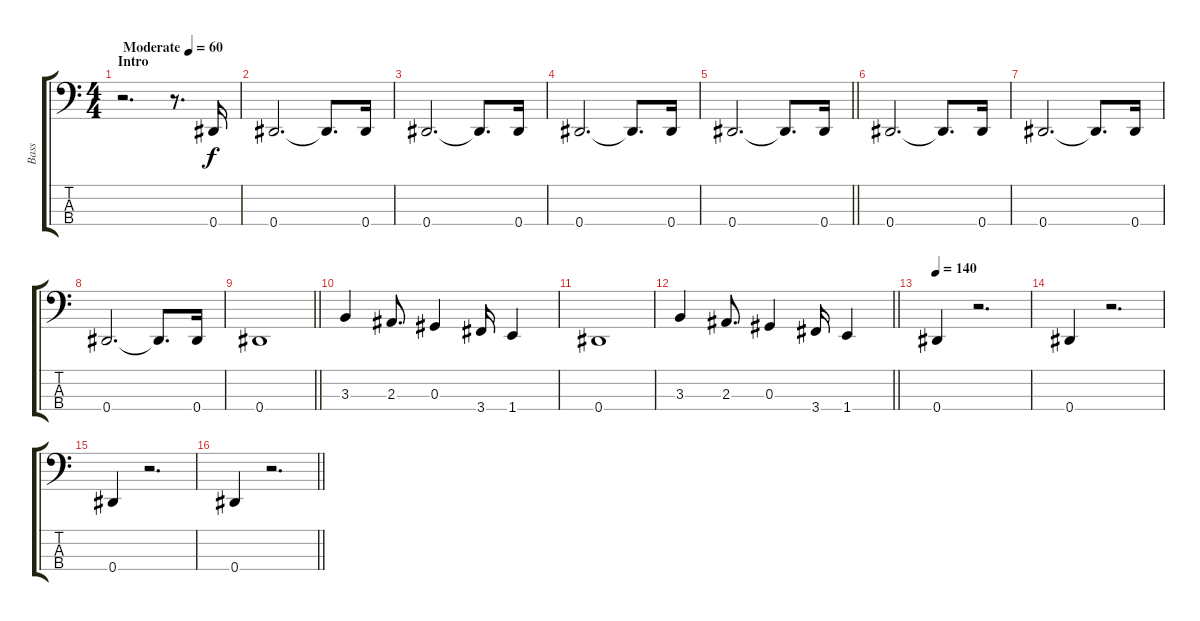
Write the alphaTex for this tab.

\track ("Bass" "Bass") {instrument electricbassfinger}
\staff {score tabs}
\tuning (Gb2 Db2 Ab1 Eb1) {hide}
\ts (4 4)
\section ("" "Intro")
\tempo (60 "Moderate")
\clef f4
\ks c
r.2{d dy f instrument electricbassfinger} r.8{d} 0.4.16 |
0.4.2{d} 0.4{t}.8{d} 0.4.16 |
0.4.2{d} 0.4{t}.8{d} 0.4.16 |
0.4.2{d} 0.4{t}.8{d} 0.4.16 |
\barLineRight lightlight
0.4.2{d} 0.4{t}.8{d} 0.4.16 |
0.4.2{d} 0.4{t}.8{d} 0.4.16 |
0.4.2{d} 0.4{t}.8{d} 0.4.16 |
0.4.2{d} 0.4{t}.8{d} 0.4.16 |
\barLineRight lightlight
0.4.1 |
3.3.4 2.3.8{d} 0.3.4 3.4.16 1.4.4 |
0.4.1 |
\barLineRight lightlight
3.3.4 2.3.8{d} 0.3.4 3.4.16 1.4.4 |
\tempo 140
0.4.4 r.2{d} |
0.4.4 r.2{d} |
0.4.4 r.2{d} |
\barLineRight lightlight
0.4.4 r.2{d}
